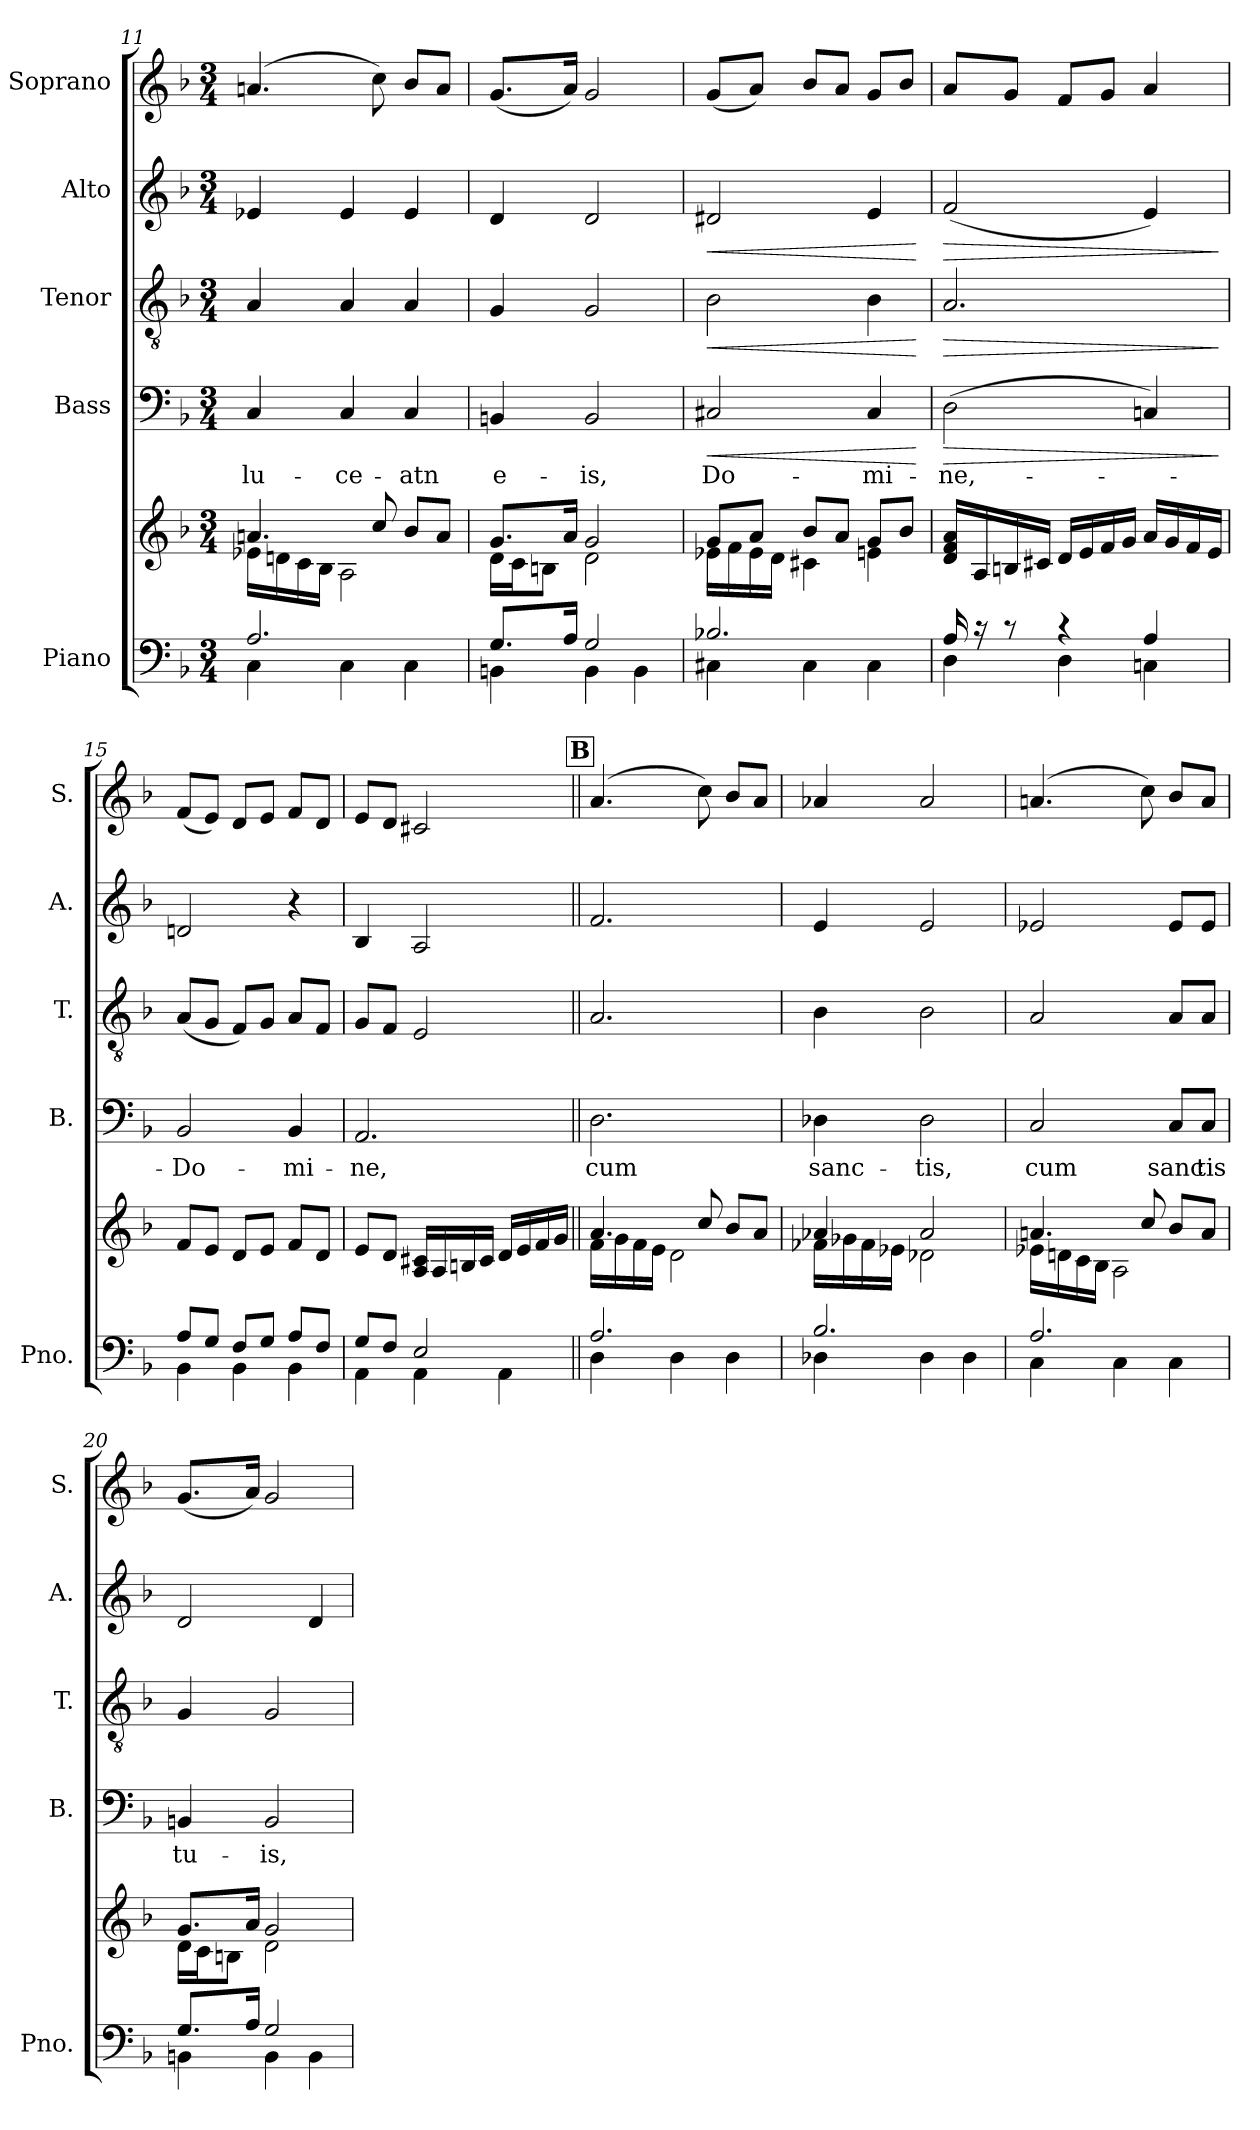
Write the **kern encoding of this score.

**kern	**kern	**kern	**text	**dynam	**kern	**dynam	**kern	**dynam	**kern
*part5	*part5	*part4	*part4	*part4	*part3	*part3	*part2	*part2	*part1
*staff6	*staff5	*staff4	*staff4	*staff4	*staff3	*staff3	*staff2	*staff2	*staff1
*I"Piano	*	*I"Bass	*	*	*I"Tenor	*	*I"Alto	*	*I"Soprano
*I'Pno.	*	*I'B.	*	*	*I'T.	*	*I'A.	*	*I'S.
*clefF4	*clefG2	*clefF4	*	*	*clefGv2	*	*clefG2	*	*clefG2
*k[b-]	*k[b-]	*k[b-]	*	*	*k[b-]	*	*k[b-]	*	*k[b-]
*M3/4	*M3/4	*M3/4	*	*	*M3/4	*	*M3/4	*	*M3/4
=11	=11	=11	=11	=11	=11	=11	=11	=11	=11
*^	*^	*	*	*	*	*	*	*	*
!	!	!	!	!	!LO:LY:b	!	!	!	!	!	!
2.A/	4C\	4.an/	16e-X\LL	4C/	lu-	.	4A/	.	4e-X/	.	(>4.an/
.	.	.	16dn\	.	.	.	.	.	.	.	.
.	.	.	16c\	.	.	.	.	.	.	.	.
.	.	.	16B-\JJ	.	.	.	.	.	.	.	.
!	!	!	!	!	!LO:LY:b	!	!	!	!	!	!
.	4C\	.	2A\	4C/	-ce-	.	4A/	.	4e-/	.	.
.	.	8cc/	.	.	.	.	.	.	.	.	8cc\)
!	!	!	!	!	!LO:LY:b	!	!	!	!	!	!
.	4C\	8b-/L	.	4C/	-atn	.	4A/	.	4e-/	.	8b-/L
.	.	8a/J	.	.	.	.	.	.	.	.	8a/J
=12	=12	=12	=12	=12	=12	=12	=12	=12	=12	=12	=12
!	!	!	!	!	!LO:LY:b	!	!	!	!	!	!
8.G/L	4BBn\	8.g/L	16d\LL	4BBn/	e-	.	4G/	.	4d/	.	(<8.g/L
.	.	.	16c\J	.	.	.	.	.	.	.	.
.	.	.	8Bn\J	.	.	.	.	.	.	.	.
16A/Jk	.	16a/Jk	.	.	.	.	.	.	.	.	16a/Jk)
!	!	!	!	!	!LO:LY:b	!	!	!	!	!	!
2G/	4BB\	2g/	2d\	2BB/	-is,	.	2G/	.	2d/	.	2g/
.	4BB\	.	.	.	.	.	.	.	.	.	.
!!LO:LB:g=z
=13	=13	=13	=13	=13	=13	=13	=13	=13	=13	=13	=13
!	!	!	!	!	!LO:LY:b	!LO:HP:b	!	!LO:HP:b	!	!LO:HP:b	!
2.B-X/	4C#X\	8g/L	16e-X\LL	2C#X/	Do-	<	2B-\	<	2d#X/	<	(<8g/L
.	.	.	16f\	.	.	.	.	.	.	.	.
.	.	8a/J	16e-\	.	.	.	.	.	.	.	8a/J)
.	.	.	16d\JJ	.	.	.	.	.	.	.	.
.	4C#\	8b-/L	4c#X\	.	.	.	.	.	.	.	8b-/L
.	.	8a/J	.	.	.	.	.	.	.	.	8a/J
!	!	!	!	!	!LO:LY:b	!	!	!	!	!	!
.	4C#\	8g/L	4en\	4C#/	-mi-	.	4B-\	.	4e/	.	8g/L
.	.	8b-/J	.	.	.	.	.	.	.	.	8b-/J
*v	*v	*	*	*	*	*	*	*	*	*	*
*	*v	*v	*	*	*	*	*	*	*	*
.	.	.	.	[	.	[	.	[	.
=14	=14	=14	=14	=14	=14	=14	=14	=14	=14
*^	*	*	*	*	*	*	*	*	*
!	!	!	!	!LO:LY:b	!LO:HP:b	!	!LO:HP:b	!	!LO:HP:b	!
16A/	4D\	16d/ 16f/ 16a/LL	(>2D\	-ne,-	>	2.A/	>	(<2f/	>	8a/L
16r	.	16A/	.	.	.	.	.	.	.	.
8r	.	16Bn/	.	.	.	.	.	.	.	8g/J
.	.	16c#X/JJ	.	.	.	.	.	.	.	.
4r	4D\	16d/LL	.	.	.	.	.	.	.	8f/L
.	.	16e/	.	.	.	.	.	.	.	.
.	.	16f/	.	.	.	.	.	.	.	8g/J
.	.	16g/JJ	.	.	.	.	.	.	.	.
4A/	4Cn\	16a/LL	4Cn/)	.	.	.	.	4e/)	.	4a/
.	.	16g/	.	.	.	.	.	.	.	.
.	.	16f/	.	.	.	.	.	.	.	.
.	.	16e/JJ	.	.	.	.	.	.	.	.
*v	*v	*	*	*	*	*	*	*	*	*
.	.	.	.	]	.	]	.	]	.
=15	=15	=15	=15	=15	=15	=15	=15	=15	=15
*^	*	*	*	*	*	*	*	*	*
!	!	!	!	!LO:LY:b	!	!	!	!	!	!
8A/L	4BB-\	8f/L	2BB-/	-Do-	.	(<8A/L	.	2dn/	.	(<8f/L
8G/J	.	8e/J	.	.	.	8G/J	.	.	.	8e/J)
8F/L	4BB-\	8d/L	.	.	.	8F/L)	.	.	.	8d/L
8G/J	.	8e/J	.	.	.	8G/J	.	.	.	8e/J
!	!	!	!	!LO:LY:b	!	!	!	!	!	!
8A/L	4BB-\	8f/L	4BB-/	-mi-	.	8A/L	.	4r	.	8f/L
8F/J	.	8d/J	.	.	.	8F/J	.	.	.	8d/J
=16	=16	=16	=16	=16	=16	=16	=16	=16	=16	=16
!	!	!	!	!LO:LY:b	!	!	!	!	!	!
8G/L	4AA\	8e/L	2.AA/	-ne,	.	8G/L	.	4B-/	.	8e/L
8F/J	.	8d/J	.	.	.	8F/J	.	.	.	8d/J
2E/	4AA\	16A/ 16c#X/LL	.	.	.	2E/	.	2A/	.	2c#X/
.	.	16A/	.	.	.	.	.	.	.	.
.	.	16Bn/	.	.	.	.	.	.	.	.
.	.	16c#/JJ	.	.	.	.	.	.	.	.
.	4AA\	16d/LL	.	.	.	.	.	.	.	.
.	.	16e/	.	.	.	.	.	.	.	.
.	.	16f/	.	.	.	.	.	.	.	.
.	.	16g/JJ	.	.	.	.	.	.	.	.
!!LO:PB:g=z
!!LO:REH:place=s1:a:B:fs=14:t=B
=17||	=17||	=17||	=17||	=17||	=17||	=17||	=17||	=17||	=17||	=17||
*	*	*^	*	*	*	*	*	*	*	*
!	!	!	!	!	!LO:LY:b	!	!	!	!	!	!
2.A/	4D\	4.a/	16f\LL	2.D\	cum	.	2.A/	.	2.f/	.	(>4.a/
.	.	.	16g\	.	.	.	.	.	.	.	.
.	.	.	16f\	.	.	.	.	.	.	.	.
.	.	.	16e\JJ	.	.	.	.	.	.	.	.
.	4D\	.	2d\	.	.	.	.	.	.	.	.
.	.	8cc/	.	.	.	.	.	.	.	.	8cc\)
.	4D\	8b-/L	.	.	.	.	.	.	.	.	8b-/L
.	.	8a/J	.	.	.	.	.	.	.	.	8a/J
=18	=18	=18	=18	=18	=18	=18	=18	=18	=18	=18	=18
!	!	!	!	!	!LO:LY:b	!	!	!	!	!	!
2.B-/	4D-X\	4a-X/	16f-X\LL	4D-X\	sanc-	.	4B-\	.	4e/	.	4a-X/
.	.	.	16g-X\	.	.	.	.	.	.	.	.
.	.	.	16f-\	.	.	.	.	.	.	.	.
.	.	.	16e-X\JJ	.	.	.	.	.	.	.	.
!	!	!	!	!	!LO:LY:b	!	!	!	!	!	!
.	4D-\	2a-/	2d-X\	2D-\	-tis,	.	2B-\	.	2e/	.	2a-/
.	4D-\	.	.	.	.	.	.	.	.	.	.
=19	=19	=19	=19	=19	=19	=19	=19	=19	=19	=19	=19
!	!	!	!	!	!LO:LY:b	!	!	!	!	!	!
2.A/	4C\	4.an/	16e-X\LL	2C/	cum	.	2A/	.	2e-X/	.	(>4.an/
.	.	.	16dn\	.	.	.	.	.	.	.	.
.	.	.	16c\	.	.	.	.	.	.	.	.
.	.	.	16B-\JJ	.	.	.	.	.	.	.	.
.	4C\	.	2A\	.	.	.	.	.	.	.	.
.	.	8cc/	.	.	.	.	.	.	.	.	8cc\)
!	!	!	!	!	!LO:LY:b	!	!	!	!	!	!
.	4C\	8b-/L	.	8C/L	sanc	.	8A/L	.	8e-/L	.	8b-/L
!	!	!	!	!	!LO:LY:b	!	!	!	!	!	!
.	.	8a/J	.	8C/J	tis	.	8A/J	.	8e-/J	.	8a/J
=20	=20	=20	=20	=20	=20	=20	=20	=20	=20	=20	=20
!	!	!	!	!	!LO:LY:b	!	!	!	!	!	!
8.G/L	4BBn\	8.g/L	16d\LL	4BBn/	tu-	.	4G/	.	2d/	.	(<8.g/L
.	.	.	16c\J	.	.	.	.	.	.	.	.
.	.	.	8Bn\J	.	.	.	.	.	.	.	.
16A/Jk	.	16a/Jk	.	.	.	.	.	.	.	.	16a/Jk)
!	!	!	!	!	!LO:LY:b	!	!	!	!	!	!
2G/	4BB\	2g/	2d\	2BB/	-is,	.	2G/	.	.	.	2g/
.	4BB\	.	.	.	.	.	.	.	4d/	.	.
*v	*v	*	*	*	*	*	*	*	*	*	*
*	*v	*v	*	*	*	*	*	*	*	*
=	=	=	=	=	=	=	=	=	=
*-	*-	*-	*-	*-	*-	*-	*-	*-	*-
